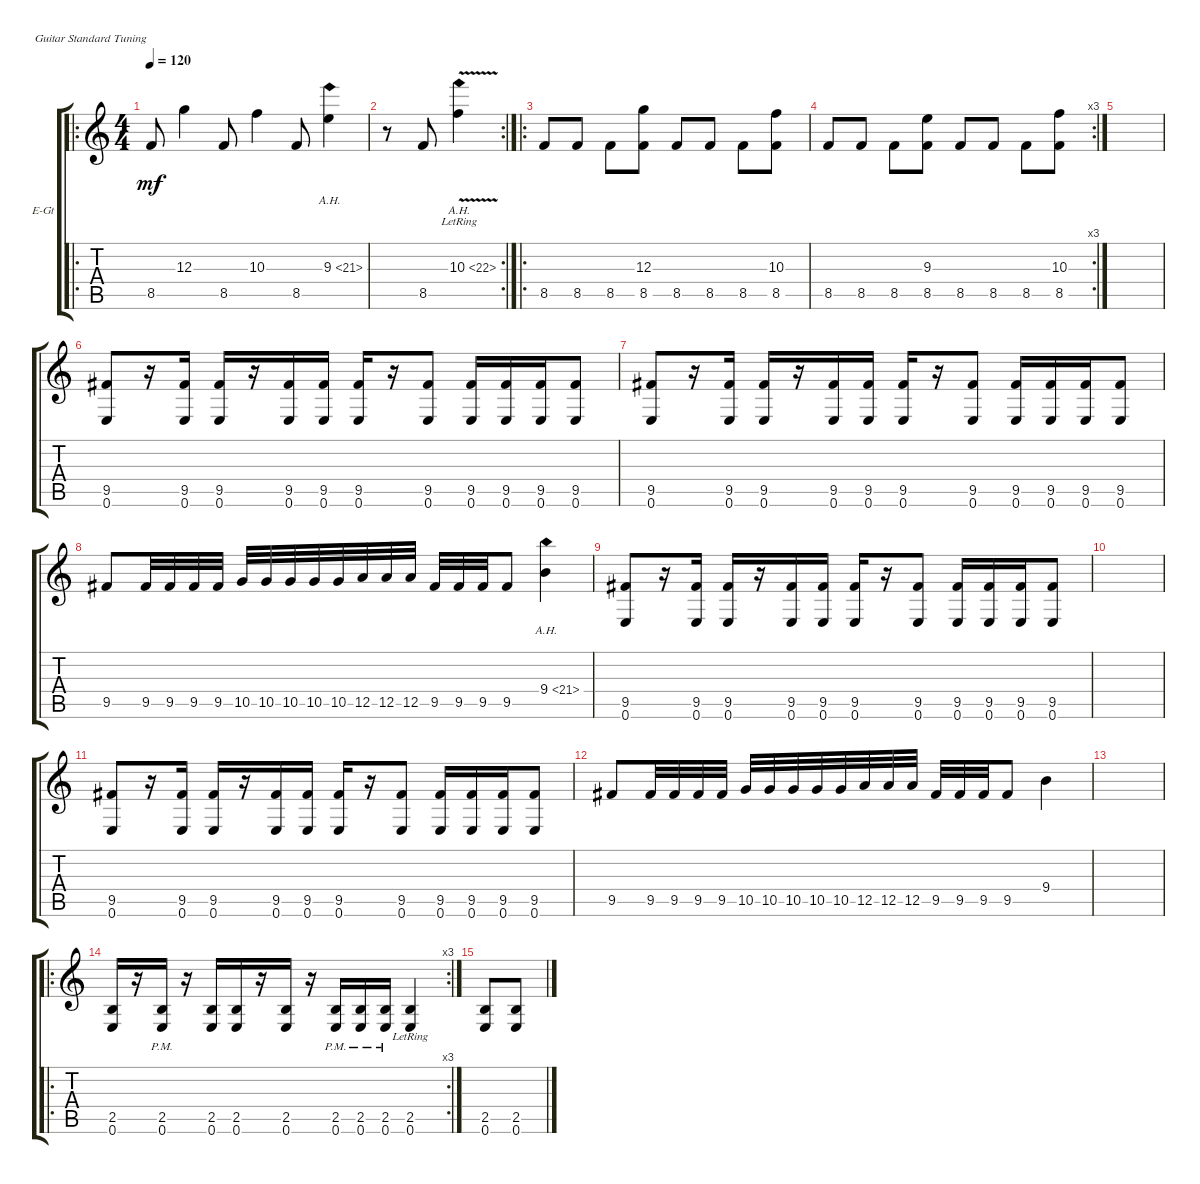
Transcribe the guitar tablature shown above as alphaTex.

\defaultSystemsLayout 4
\bracketExtendMode groupsimilarinstruments
\firstSystemTrackNameOrientation horizontal
\otherSystemsTrackNameOrientation horizontal
\track ("Electric Guitar" "E-Gt") {instrument distortionguitar}
\staff {score tabs}
\tuning (E4 B3 G3 D3 A2 E2)
\ro
\ts (4 4)
\tempo 120
\clef g2
\scale
0.487395
\ks c
8.5.8{dy mf instrument distortionguitar} 12.3.4 8.5.8 10.3.4 8.5.8 9.3{ah 12}.4 |
\rc 2
\scale
0.256303 r.8 8.5.8 10.3{ah 12 v lr}.4 |
\ro
\scale
0.256303 8.5.8 8.5.8 8.5.8 (8.5 12.3).8 8.5.8 8.5.8 8.5.8 (10.3 8.5).8 |
\rc 3
8.5.8 8.5.8 8.5.8 (8.5 9.3).8 8.5.8 8.5.8 8.5.8 (8.5 10.3).8 |
|
(0.6 9.5).8 r.16 (0.6 9.5).16 (0.6 9.5).16 r.16 (0.6 9.5).16 (0.6 9.5).16 (0.6 9.5).16 r.16 (0.6 9.5).8 (0.6 9.5).16 (0.6 9.5).16 (0.6 9.5).16 (0.6 9.5).8 |
(0.6 9.5).8 r.16 (0.6 9.5).16 (0.6 9.5).16 r.16 (0.6 9.5).16 (0.6 9.5).16 (0.6 9.5).16 r.16 (0.6 9.5).8 (0.6 9.5).16 (0.6 9.5).16 (0.6 9.5).16 (0.6 9.5).8 |
9.5.8 9.5.32 9.5.32 9.5.32 9.5.32 10.5.32 10.5.32 10.5.32 10.5.32 10.5.32 12.5.32 12.5.32 12.5.32 9.5.32 9.5.32 9.5.32 9.5.8 9.4{ah 12}.4 |
(0.6 9.5).8 r.16 (0.6 9.5).16 (0.6 9.5).16 r.16 (0.6 9.5).16 (0.6 9.5).16 (0.6 9.5).16 r.16 (0.6 9.5).8 (0.6 9.5).16 (0.6 9.5).16 (0.6 9.5).16 (0.6 9.5).8 |
|
(0.6 9.5).8 r.16 (0.6 9.5).16 (0.6 9.5).16 r.16 (0.6 9.5).16 (0.6 9.5).16 (0.6 9.5).16 r.16 (0.6 9.5).8 (0.6 9.5).16 (0.6 9.5).16 (0.6 9.5).16 (0.6 9.5).8 |
9.5.8 9.5.32 9.5.32 9.5.32 9.5.32 10.5.32 10.5.32 10.5.32 10.5.32 10.5.32 12.5.32 12.5.32 12.5.32 9.5.32 9.5.32 9.5.32 9.5.8 9.4.4 |
|
\ro
\rc 3
(0.6 2.5).16 r.16 (0.6{pm} 2.5{pm}).16 r.16 (0.6 2.5).16 (0.6 2.5).16 r.16 (0.6 2.5).16 r.16 (0.6{pm} 2.5{pm}).16 (0.6{pm} 2.5{pm}).16 (0.6{pm} 2.5{pm}).16 (0.6{lr} 2.5{lr}).4 |
(0.6 2.5).8 (0.6 2.5).8
